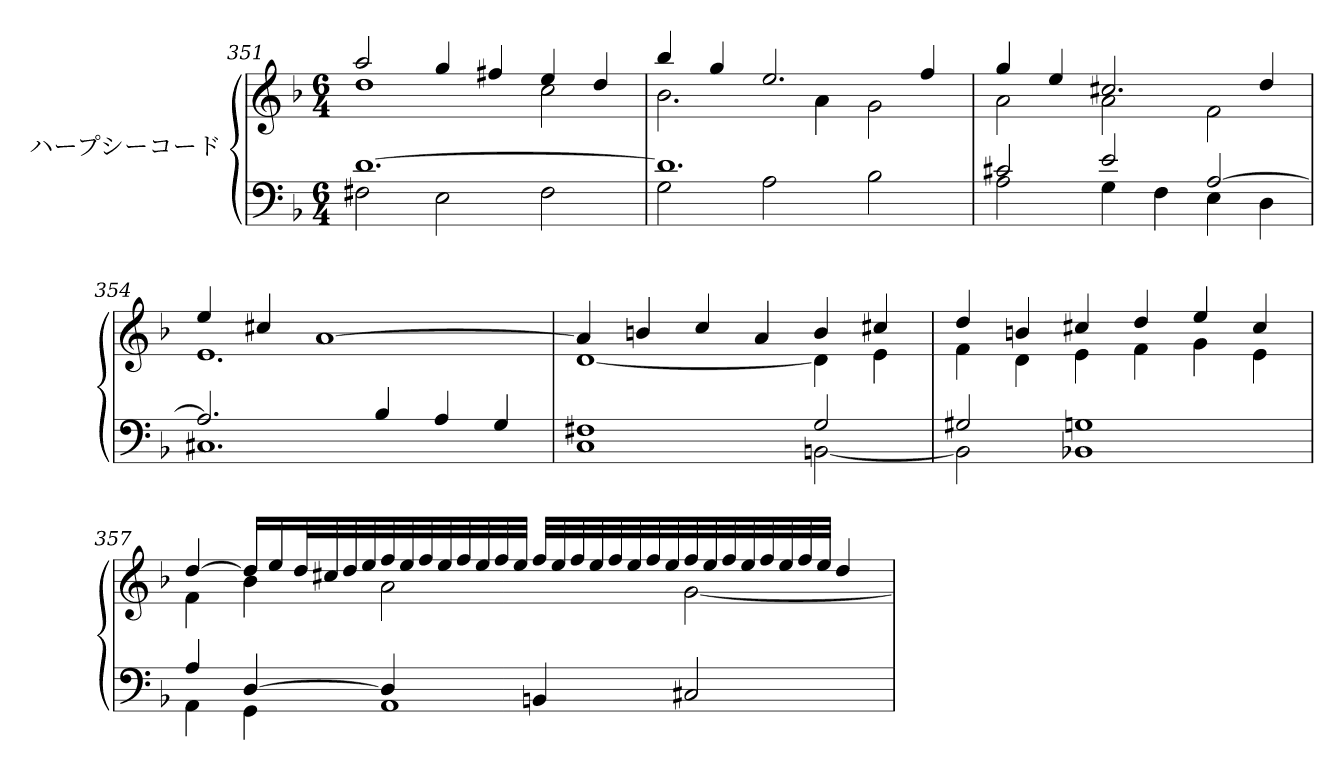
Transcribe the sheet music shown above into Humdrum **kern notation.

**kern	**kern
*part1	*part1
*staff2	*staff1
*I"ハープシーコード	*
*clefF4	*clefG2
*k[b-]	*k[b-]
*M6/4	*M6/4
=351	=351
*^	*^
[1.d	2F#X\	2aa/	1dd
.	2E\	4gg/	.
.	.	4ff#X/	.
.	2F#\	4ee/	2cc\
.	.	4dd/	.
=352	=352	=352	=352
1.d]	2G\	4bb-/	2.b-\
.	.	4gg/	.
.	2A\	2.ee/	.
.	.	.	4a\
.	2B-\	.	2g\
.	.	4ff/	.
=353	=353	=353	=353
2c#X/	2A\	4gg/	2a\
.	.	4ee/	.
2e/	4G\	2.cc#X/	2a\
.	4F\	.	.
[2A/	4E\	.	2f\
.	4D\	4dd/	.
=354	=354	=354	=354
2.A/]	1.C#X	4ee/	1.e
.	.	4cc#X/	.
.	.	[1a	.
4B-/	.	.	.
4A/	.	.	.
4G/	.	.	.
!!LO:LB:g=z	!!
=355	=355	=355	=355
1F#X	1C	4a/]	[1d
.	.	4bn/	.
.	.	4cc/	.
.	.	4a/	.
2G/	[2BBn\	4b/	4d\]
.	.	4cc#X/	4e\
=356	=356	=356	=356
2G#X/	2BB\]	4dd/	4f\
.	.	4bn/	4d\
1Gn	1BB-X	4cc#X/	4e\
.	.	4dd/	4f\
.	.	4ee/	4g\
.	.	4cc#/	4e\
!!LO:LB:g=z	!!
=357	=357	=357	=357
4A/	4AA\	[4dd/	4f\
[4D/	4GG\	16dd/LL]	4b-\
.	.	16ee/	.
.	.	32dd/L	.
.	.	32cc#X/	.
.	.	32dd/	.
.	.	32ee/	.
4D/]	1AA	32ff/	2a\
.	.	32ee/	.
.	.	32ff/	.
.	.	32ee/	.
.	.	32ff/	.
.	.	32ee/	.
.	.	32ff/	.
.	.	32ee/JJJ	.
4BBn/	.	32ff/LLL	.
.	.	32ee/	.
.	.	32ff/	.
.	.	32ee/	.
.	.	32ff/	.
.	.	32ee/	.
.	.	32ff/	.
.	.	32ee/	.
2C#X/	.	32ff/	[2g\
.	.	32ee/	.
.	.	32ff/	.
.	.	32ee/	.
.	.	32ff/	.
.	.	32ee/	.
.	.	32ff/	.
.	.	32ee/JJJ	.
.	.	4dd/	.
*v	*v	*	*
*	*v	*v
=	=
*-	*-
